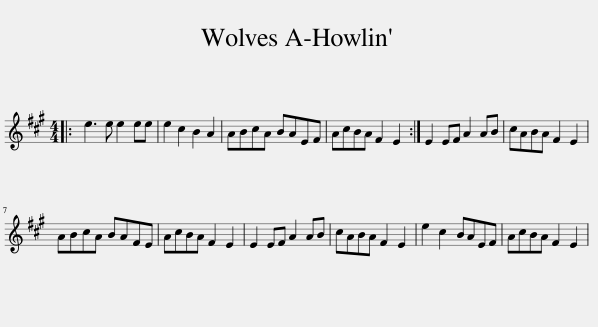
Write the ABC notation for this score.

X:1
L:1/8
M:4/4
I:linebreak $
K:A
V:1 treble
V:1
|: e3 e e2 ee | e2 c2 B2 A2 | ABcA BAEF | AcBA F2 E2 :| E2 EF A2 AB | %5
 cABA F2 E2 |$ ABcA BAFE | AcBA F2 E2 | E2 EF A2 AB | cABA F2 E2 | %10
 e2 c2 BAEF | AcBA F2 E2 | %12
